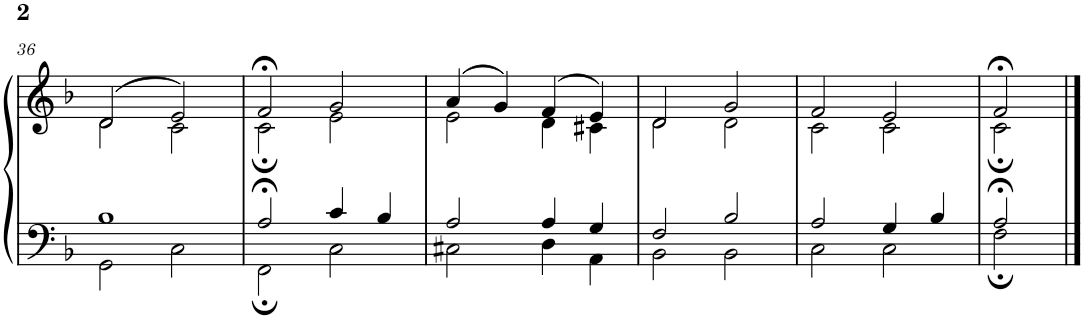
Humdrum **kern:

**kern	**kern
*part1	*part1
*staff2	*staff1
*I"Piano	*
*I'Pno.	*
!!LO:PB:g=z
*clefF4	*clefG2
*k[b-]	*k[b-]
*M4/4	*M4/4
*met(c)	*met(c)
=36	=36
*^	*^
1B-	2GG\	(2d/	2d\
.	2C\	2e/)	2c\
=37	=37	=37	=37
2A;</	2FF;\	2f;</	2c;\
4c/	2C\	2g/	2e\
4B-/	.	.	.
=38	=38	=38	=38
2A/	2C#X\	(4a/	2e\
.	.	4g/)	.
4A/	4D\	(4f/	4d\
4G/	4AA\	4e/)	4c#X\
=39	=39	=39	=39
2F/	2BB-\	2d/	2d\
2B-/	2BB-\	2g/	2d\
=40	=40	=40	=40
2A/	2C\	2f/	2c\
4G/	2C\	2e/	2c\
4B-/	.	.	.
=41	=41	=41	=41
2A;</	2F;\	2f;</	2c;\
*v	*v	*	*
*	*v	*v
==	==
*-	*-
